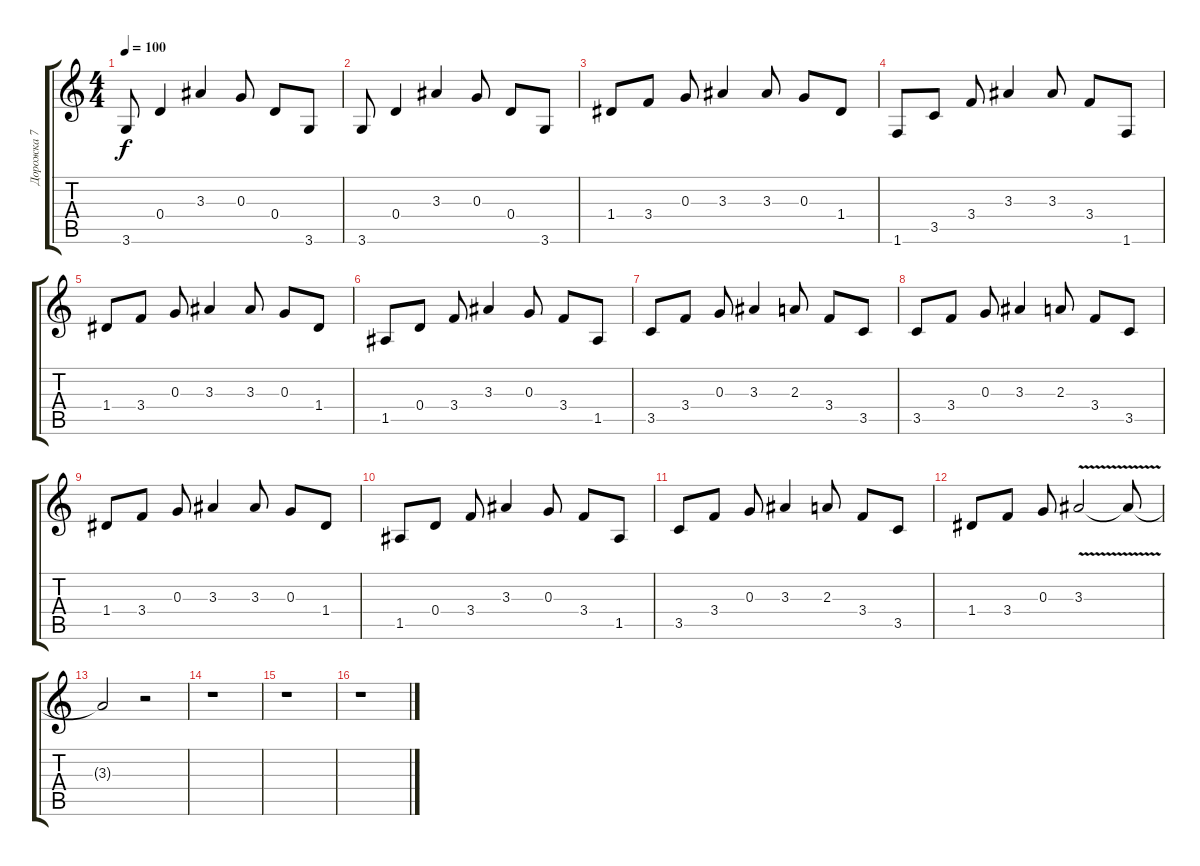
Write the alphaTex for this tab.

\track ("Дорожка 7" "Дорожка 7") {instrument electricguitarjazz}
\staff {score tabs}
\tuning (E4 B3 G3 D3 A2 E2) {hide}
\ts (4 4)
\tempo 100
\clef g2
\ks c
3.6.8{dy f} 0.4.4 3.3.4 0.3.8 0.4.8 3.6.8 |
3.6.8 0.4.4 3.3.4 0.3.8 0.4.8 3.6.8 |
1.4.8 3.4.8 0.3.8 3.3.4 3.3.8 0.3.8 1.4.8 |
1.6.8 3.5.8 3.4.8 3.3.4 3.3.8 3.4.8 1.6.8 |
1.4.8 3.4.8 0.3.8 3.3.4 3.3.8 0.3.8 1.4.8 |
1.5.8 0.4.8 3.4.8 3.3.4 0.3.8 3.4.8 1.5.8 |
3.5.8 3.4.8 0.3.8 3.3.4 2.3.8 3.4.8 3.5.8 |
3.5.8 3.4.8 0.3.8 3.3.4 2.3.8 3.4.8 3.5.8 |
1.4.8 3.4.8 0.3.8 3.3.4 3.3.8 0.3.8 1.4.8 |
1.5.8 0.4.8 3.4.8 3.3.4 0.3.8 3.4.8 1.5.8 |
3.5.8 3.4.8 0.3.8 3.3.4 2.3.8 3.4.8 3.5.8 |
1.4.8 3.4.8 0.3.8 3.3{v}.2 3.3{t}.8 |
3.3{t}.2 r.2 |
r.1 |
r.1 |
r.1
